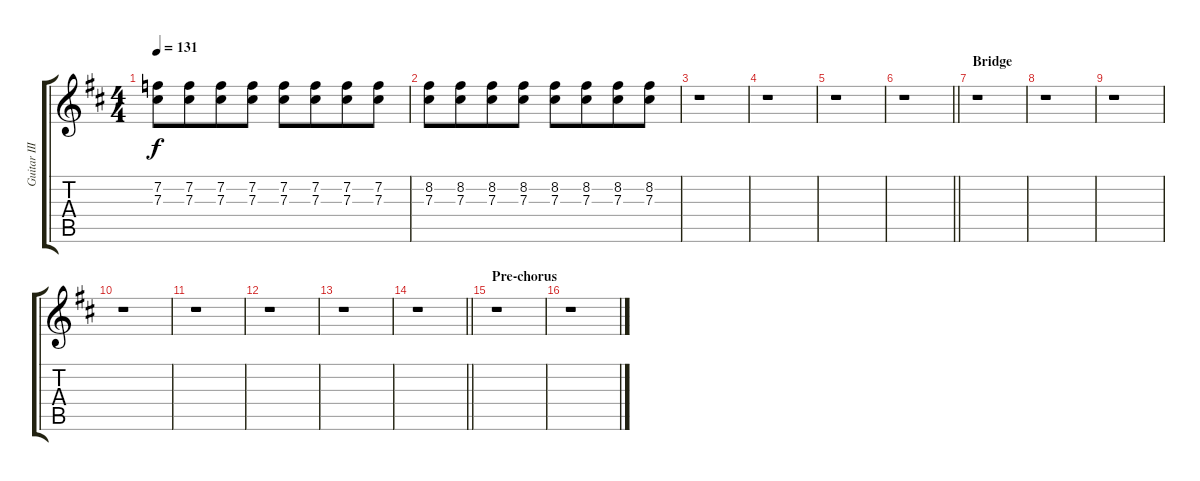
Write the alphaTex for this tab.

\track ("Guitar III" "Guitar III") {instrument distortionguitar}
\staff {score tabs}
\tuning (Eb4 Bb3 Gb3 Db3 Ab2 Eb2) {hide}
\ts (4 4)
\tempo 131
\clef g2
\ks d
(7.2 7.3).8{dy f} (7.2 7.3).8{beam merge} (7.2 7.3).8 (7.2 7.3).8 (7.2 7.3).8 (7.2 7.3).8{beam merge} (7.2 7.3).8 (7.2 7.3).8 |
(8.2 7.3).8 (8.2 7.3).8{beam merge} (8.2 7.3).8 (8.2 7.3).8 (8.2 7.3).8 (8.2 7.3).8{beam merge} (8.2 7.3).8 (8.2 7.3).8 |
r.1 |
r.1 |
r.1 |
\barLineRight lightlight
r.1 |
\section ("" "Bridge")
r.1 |
r.1 |
r.1 |
r.1 |
r.1 |
r.1 |
r.1 |
\barLineRight lightlight
r.1 |
\section ("" "Pre-chorus")
r.1 |
r.1
